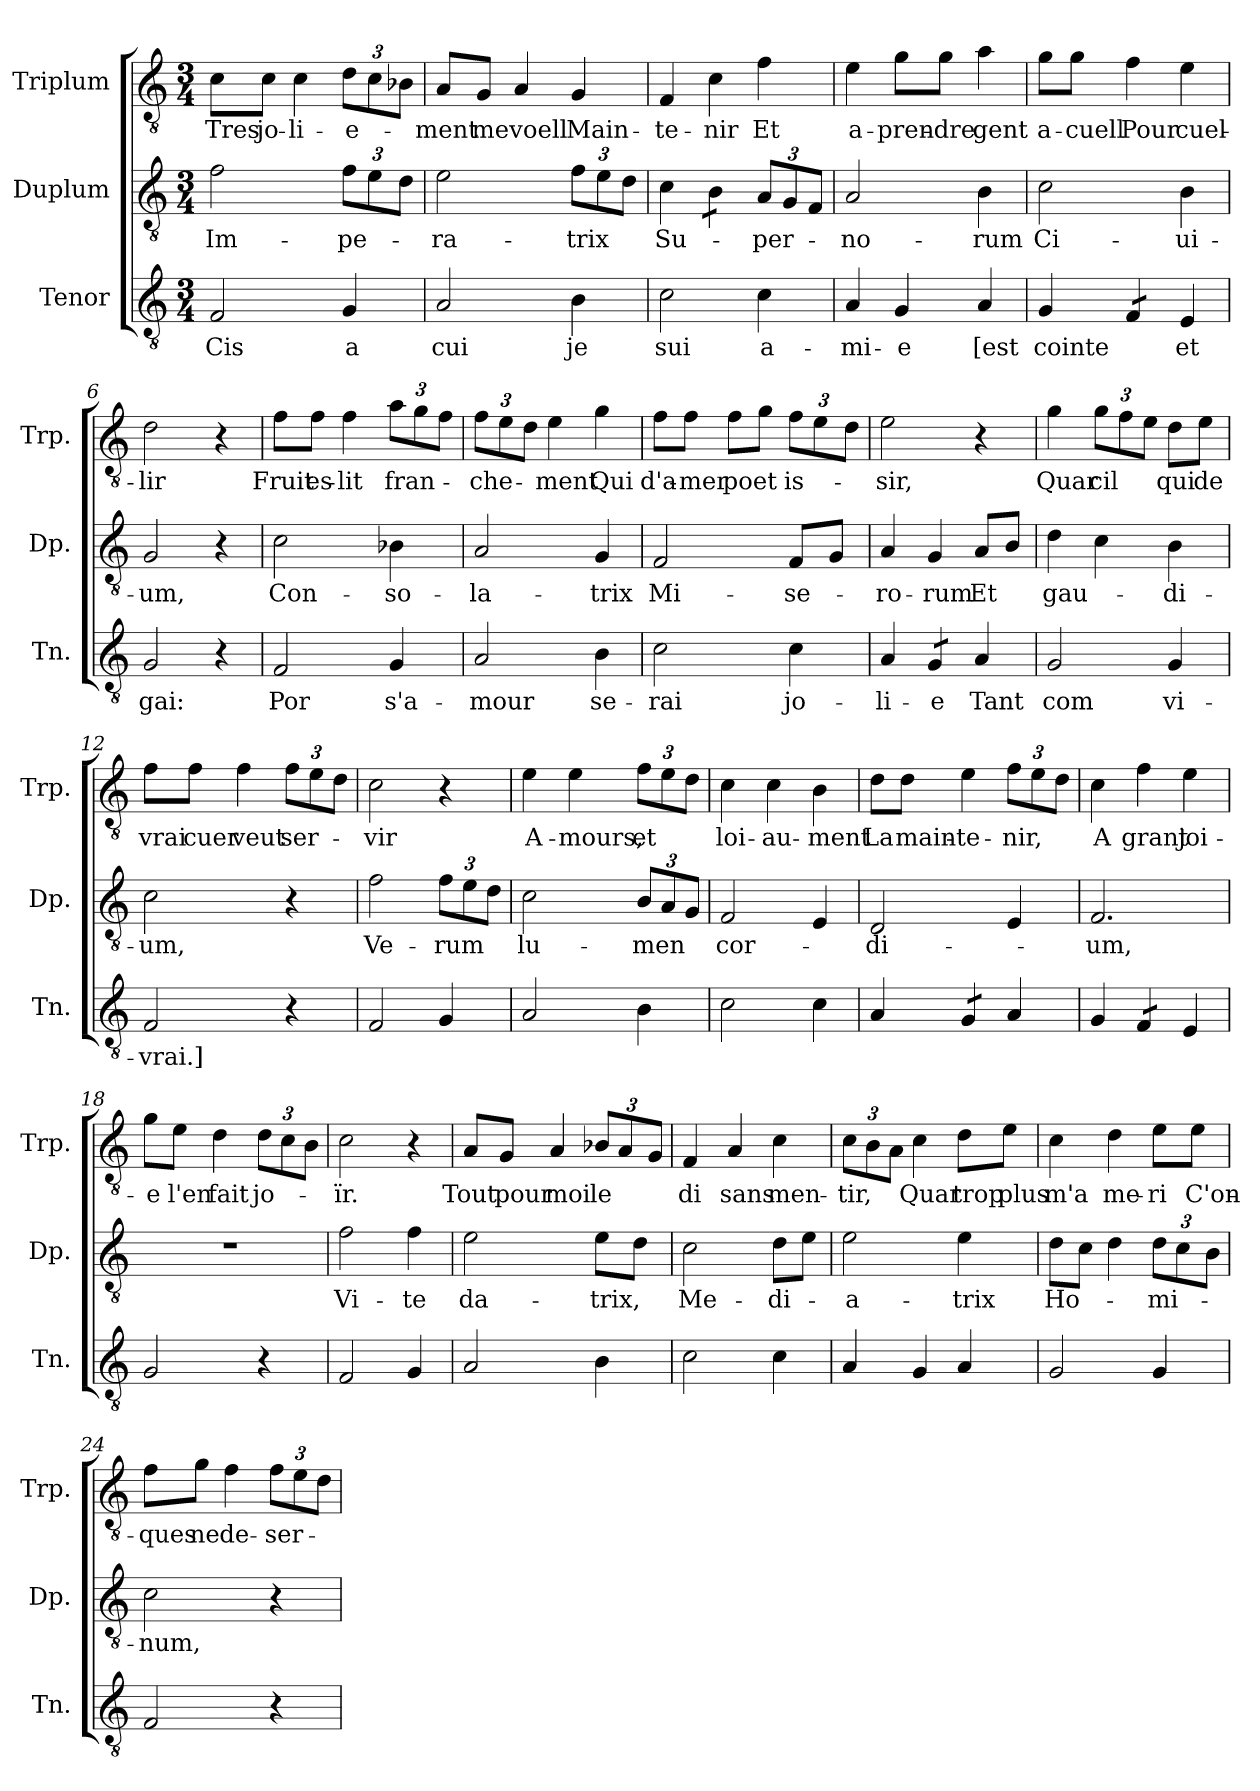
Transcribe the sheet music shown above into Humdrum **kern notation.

**kern	**text	**kern	**text	**kern	**text
*part3	*part3	*part2	*part2	*part1	*part1
*staff3	*staff3	*staff2	*staff2	*staff1	*staff1
*I"Tenor	*	*I"Duplum	*	*I"Triplum	*
*I'Tn.	*	*I'Dp.	*	*I'Trp.	*
*clefGv2	*	*clefGv2	*	*clefGv2	*
*k[]	*	*k[]	*	*k[]	*
*M3/4	*	*M3/4	*	*M3/4	*
=1	=1	=1	=1	=1	=1
!	!LO:LY:b	!	!LO:LY:b	!	!LO:LY:b
2F/	Cis	2f\	Im-	8c\L	Tres
!	!	!	!	!	!LO:LY:b
.	.	.	.	8c\J	jo-
!	!	!	!	!	!LO:LY:b
.	.	.	.	4c\	-li-
!	!LO:LY:b	!	!	!	!
*	*	*Xbrackettup	*	*	*
!	!	!	!LO:LY:b	!	!
*	*	*	*	*Xbrackettup	*
!	!	!	!	!	!LO:LY:b
4G/	a	12f\L	-pe-	12d\L	-e-
.	.	12e\	.	12c\	.
.	.	12d\J	.	12B-X\J	.
=2	=2	=2	=2	=2	=2
!	!LO:LY:b	!	!LO:LY:b	!	!LO:LY:b
2A/	cui	2e\	-ra-	8A/L	-ment
!	!	!	!	!	!LO:LY:b
.	.	.	.	8G/J	me
!	!	!	!	!	!LO:LY:b
.	.	.	.	4A/	voell
!	!LO:LY:b	!	!LO:LY:b	!	!LO:LY:b
4B\	je	12f\L	-trix	4G/	Main-
.	.	12e\	.	.	.
.	.	12d\J	.	.	.
=3	=3	=3	=3	=3	=3
!	!LO:LY:b	!	!LO:LY:b	!	!LO:LY:b
2c\	sui	4c\	Su-	4F/	-te-
!	!	!	!	!	!LO:LY:b
*	*	*tremolo	*	*	*
.	.	8B\L	.	4c\	-nir
.	.	8B\J	.	.	.
*	*	*Xtremolo	*	*	*
!	!LO:LY:b	!	!LO:LY:b	!	!LO:LY:b
4c\	a-	12A/L	-per-	4f\	Et
.	.	12G/	.	.	.
.	.	12F/J	.	.	.
=4	=4	=4	=4	=4	=4
!	!LO:LY:b	!	!LO:LY:b	!	!LO:LY:b
4A/	-mi-	2A/	-no-	4e\	a-
!	!LO:LY:b	!	!	!	!LO:LY:b
4G/	-e	.	.	8g\L	-pren-
!	!	!	!	!	!LO:LY:b
.	.	.	.	8g\J	-dre
!	!LO:LY:b	!	!LO:LY:b	!	!LO:LY:b
4A/	[est	4B\	-rum	4a\	gent
=5	=5	=5	=5	=5	=5
!	!LO:LY:b	!	!LO:LY:b	!	!LO:LY:b
4G/	cointe	2c\	Ci-	8g\L	a-
!	!	!	!	!	!LO:LY:b
.	.	.	.	8g\J	-cuell
!	!	!	!	!	!LO:LY:b
*tremolo	*	*	*	*	*
8F/L	.	.	.	4f\	Pour
8F/J	.	.	.	.	.
*Xtremolo	*	*	*	*	*
!	!LO:LY:b	!	!LO:LY:b	!	!LO:LY:b
4E/	et	4B\	-ui-	4e\	cuel-
!!LO:LB:g=z
=6	=6	=6	=6	=6	=6
!	!LO:LY:b	!	!LO:LY:b	!	!LO:LY:b
2G/	gai:	2G/	-um,	2d\	-lir
4r	.	4r	.	4r	.
=7	=7	=7	=7	=7	=7
!	!LO:LY:b	!	!LO:LY:b	!	!LO:LY:b
2F/	Por	2c\	Con-	8f\L	Fruit
!	!	!	!	!	!LO:LY:b
.	.	.	.	8f\J	es-
!	!	!	!	!	!LO:LY:b
.	.	.	.	4f\	-lit
!	!LO:LY:b	!	!LO:LY:b	!	!LO:LY:b
4G/	s'a-	4B-X\	-so-	12a\L	fran-
.	.	.	.	12g\	.
.	.	.	.	12f\J	.
=8	=8	=8	=8	=8	=8
!	!LO:LY:b	!	!LO:LY:b	!	!LO:LY:b
2A/	-mour	2A/	-la-	12f\L	-che-
.	.	.	.	12e\	.
.	.	.	.	12d\J	.
!	!	!	!	!	!LO:LY:b
.	.	.	.	4e\	-ment
!	!LO:LY:b	!	!LO:LY:b	!	!LO:LY:b
4B\	se-	4G/	-trix	4g\	Qui
=9	=9	=9	=9	=9	=9
!	!LO:LY:b	!	!LO:LY:b	!	!LO:LY:b
2c\	-rai	2F/	Mi-	8f\L	d'a-
!	!	!	!	!	!LO:LY:b
.	.	.	.	8f\J	-mer
!	!	!	!	!	!LO:LY:b
.	.	.	.	8f\L	poet
.	.	.	.	8g\J	.
!	!LO:LY:b	!	!LO:LY:b	!	!LO:LY:b
4c\	jo-	8F/L	-se-	12f\L	is-
.	.	.	.	12e\	.
.	.	8G/J	.	.	.
.	.	.	.	12d\J	.
=10	=10	=10	=10	=10	=10
!	!LO:LY:b	!	!LO:LY:b	!	!LO:LY:b
4A/	-li-	4A/	-ro-	2e\	-sir,
!	!LO:LY:b	!	!LO:LY:b	!	!
*tremolo	*	*	*	*	*
8G/L	-e	4G/	-rum	.	.
8G/J	.	.	.	.	.
*Xtremolo	*	*	*	*	*
!	!LO:LY:b	!	!LO:LY:b	!	!
4A/	Tant	8A/L	Et	4r	.
.	.	8B/J	.	.	.
=11	=11	=11	=11	=11	=11
!	!LO:LY:b	!	!LO:LY:b	!	!LO:LY:b
2G/	com	4d\	gau-	4g\	Quar
!	!	!	!	!	!LO:LY:b
.	.	4c\	.	12g\L	cil
.	.	.	.	12f\	.
.	.	.	.	12e\J	.
!	!LO:LY:b	!	!LO:LY:b	!	!LO:LY:b
4G/	vi-	4B\	-di-	8d\L	qui
!	!	!	!	!	!LO:LY:b
.	.	.	.	8e\J	de
!!LO:LB:g=z
=12	=12	=12	=12	=12	=12
!	!LO:LY:b	!	!LO:LY:b	!	!LO:LY:b
2F/	-vrai.]	2c\	-um,	8f\L	vrai
!	!	!	!	!	!LO:LY:b
.	.	.	.	8f\J	cuer
!	!	!	!	!	!LO:LY:b
.	.	.	.	4f\	veut
!	!	!	!	!	!LO:LY:b
4r	.	4r	.	12f\L	ser-
.	.	.	.	12e\	.
.	.	.	.	12d\J	.
=13	=13	=13	=13	=13	=13
!	!	!	!LO:LY:b	!	!LO:LY:b
2F/	.	2f\	Ve-	2c\	-vir
!	!	!	!LO:LY:b	!	!
4G/	.	12f\L	-rum	4r	.
.	.	12e\	.	.	.
.	.	12d\J	.	.	.
=14	=14	=14	=14	=14	=14
!	!	!	!LO:LY:b	!	!LO:LY:b
2A/	.	2c\	lu-	4e\	A-
!	!	!	!	!	!LO:LY:b
.	.	.	.	4e\	-mours,
!	!	!	!LO:LY:b	!	!LO:LY:b
4B\	.	12B/L	-men	12f\L	et
.	.	12A/	.	12e\	.
.	.	12G/J	.	12d\J	.
=15	=15	=15	=15	=15	=15
!	!	!	!LO:LY:b	!	!LO:LY:b
2c\	.	2F/	cor-	4c\	loi-
!	!	!	!	!	!LO:LY:b
.	.	.	.	4c\	-au-
!	!	!	!	!	!LO:LY:b
4c\	.	4E/	.	4B\	-ment
=16	=16	=16	=16	=16	=16
!	!	!	!LO:LY:b	!	!LO:LY:b
4A/	.	2D/	-di-	8d\L	La
!	!	!	!	!	!LO:LY:b
.	.	.	.	8d\J	main-
!	!	!	!	!	!LO:LY:b
*tremolo	*	*	*	*	*
8G/L	.	.	.	4e\	-te-
8G/J	.	.	.	.	.
*Xtremolo	*	*	*	*	*
!	!	!	!	!	!LO:LY:b
4A/	.	4E/	.	12f\L	-nir,
.	.	.	.	12e\	.
.	.	.	.	12d\J	.
=17	=17	=17	=17	=17	=17
!	!	!	!LO:LY:b	!	!LO:LY:b
4G/	.	2.F/	-um,	4c\	A
!	!	!	!	!	!LO:LY:b
*tremolo	*	*	*	*	*
8F/L	.	.	.	4f\	grant
8F/J	.	.	.	.	.
*Xtremolo	*	*	*	*	*
!	!	!	!	!	!LO:LY:b
4E/	.	.	.	4e\	joi-
!!LO:LB:g=z
=18	=18	=18	=18	=18	=18
!	!	!	!	!	!LO:LY:b
2G/	.	2.r	.	8g\L	-e
!	!	!	!	!	!LO:LY:b
.	.	.	.	8e\J	l'en
!	!	!	!	!	!LO:LY:b
.	.	.	.	4d\	fait
!	!	!	!	!	!LO:LY:b
4r	.	.	.	12d\L	jo-
.	.	.	.	12c\	.
.	.	.	.	12B\J	.
=19	=19	=19	=19	=19	=19
!	!	!	!LO:LY:b	!	!LO:LY:b
2F/	.	2f\	Vi-	2c\	-ïr.
!	!	!	!LO:LY:b	!	!
4G/	.	4f\	-te	4r	.
=20	=20	=20	=20	=20	=20
!	!	!	!LO:LY:b	!	!LO:LY:b
2A/	.	2e\	da-	8A/L	Tout
!	!	!	!	!	!LO:LY:b
.	.	.	.	8G/J	pour
!	!	!	!	!	!LO:LY:b
.	.	.	.	4A/	moi
!	!	!	!LO:LY:b	!	!LO:LY:b
4B\	.	8e\L	-trix,	12B-X/L	le
.	.	.	.	12A/	.
.	.	8d\J	.	.	.
.	.	.	.	12G/J	.
=21	=21	=21	=21	=21	=21
!	!	!	!LO:LY:b	!	!LO:LY:b
2c\	.	2c\	Me-	4F/	di
!	!	!	!	!	!LO:LY:b
.	.	.	.	4A/	sans
!	!	!	!LO:LY:b	!	!LO:LY:b
4c\	.	8d\L	-di-	4c\	men-
.	.	8e\J	.	.	.
=22	=22	=22	=22	=22	=22
!	!	!	!LO:LY:b	!	!LO:LY:b
4A/	.	2e\	-a-	12c\L	-tir,
.	.	.	.	12B\	.
.	.	.	.	12A\J	.
!	!	!	!	!	!LO:LY:b
4G/	.	.	.	4c\	Quar
!	!	!	!LO:LY:b	!	!LO:LY:b
4A/	.	4e\	-trix	8d\L	trop
!	!	!	!	!	!LO:LY:b
.	.	.	.	8e\J	plus
=23	=23	=23	=23	=23	=23
!	!	!	!LO:LY:b	!	!LO:LY:b
2G/	.	8d\L	Ho-	4c\	m'a
.	.	8c\J	.	.	.
!	!	!	!	!	!LO:LY:b
.	.	4d\	.	4d\	me-
!	!	!	!LO:LY:b	!	!LO:LY:b
4G/	.	12d\L	-mi-	8e\L	-ri
.	.	12c\	.	.	.
!	!	!	!	!	!LO:LY:b
.	.	.	.	8e\J	C'on-
.	.	12B\J	.	.	.
!!LO:LB:g=z
=24	=24	=24	=24	=24	=24
!	!	!	!LO:LY:b	!	!LO:LY:b
2F/	.	2c\	-num,	8f\L	-ques
!	!	!	!	!	!LO:LY:b
.	.	.	.	8g\J	ne
!	!	!	!	!	!LO:LY:b
.	.	.	.	4f\	de-
!	!	!	!	!	!LO:LY:b
4r	.	4r	.	12f\L	-ser-
.	.	.	.	12e\	.
.	.	.	.	12d\J	.
=	=	=	=	=	=
*-	*-	*-	*-	*-	*-
